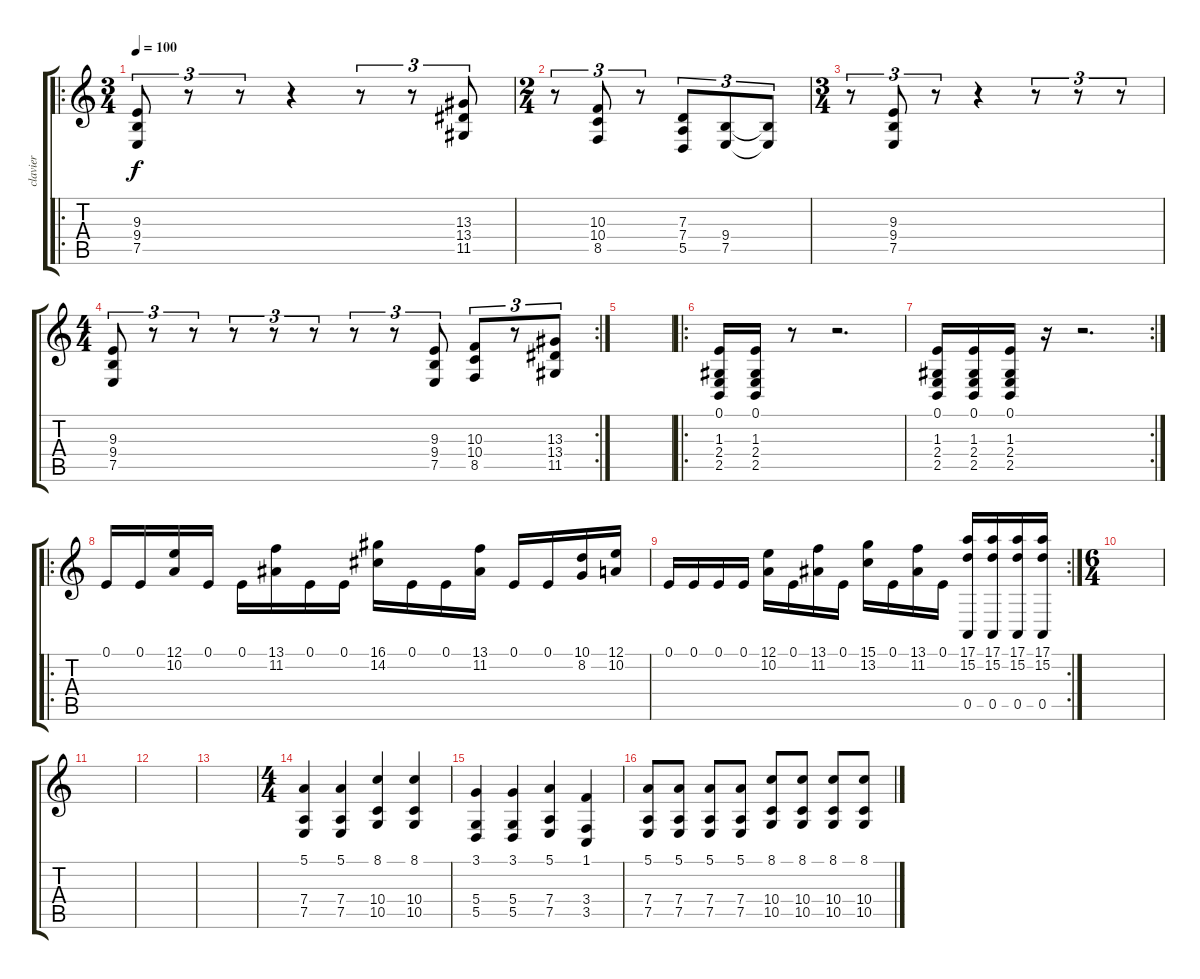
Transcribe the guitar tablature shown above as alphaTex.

\track ("clavier" "clavier") {instrument orchestrahit}
\staff {score tabs}
\tuning (E4 B3 G3 D3 A2 E2) {hide}
\ro
\ts (3 4)
\tempo 100
\clef g2
\ks c
(9.3 9.4 7.5).8{tu (3 2) dy f instrument orchestrahit} r.8{tu (3 2)} r.8{tu (3 2)} r.4 r.8{tu (3 2)} r.8{tu (3 2)} (13.3 13.4 11.5).8{tu (3 2)} |
\ts (2 4)
r.8{tu (3 2)} (10.3 10.4 8.5).8{tu (3 2)} r.8{tu (3 2)} (7.3 7.4 5.5).8{tu (3 2)} (9.4 7.5).8{tu (3 2)} (9.4{t} 7.5{t}).8{tu (3 2)} |
\ts (3 4)
r.8{tu (3 2)} (9.3 9.4 7.5).8{tu (3 2)} r.8{tu (3 2)} r.4 r.8{tu (3 2)} r.8{tu (3 2)} r.8{tu (3 2)} |
\rc 2
\ts (4 4)
(9.3 9.4 7.5).8{tu (3 2)} r.8{tu (3 2)} r.8{tu (3 2)} r.8{tu (3 2)} r.8{tu (3 2)} r.8{tu (3 2)} r.8{tu (3 2)} r.8{tu (3 2)} (9.3 9.4 7.5).8{tu (3 2)} (10.3 10.4 8.5).8{tu (3 2)} r.8{tu (3 2)} (13.3 13.4 11.5).8{tu (3 2)} |
|
\ro
(0.1 1.3 2.4 2.5).16 (0.1 1.3 2.4 2.5).16 r.8 r.2{d} |
\rc 2
(0.1 1.3 2.4 2.5).16 (0.1 1.3 2.4 2.5).16 (0.1 1.3 2.4 2.5).16 r.16 r.2{d} |
\ro
0.1.16 0.1.16 (12.1 10.2).16 0.1.16 0.1.16 (13.1 11.2).16 0.1.16 0.1.16 (16.1 14.2).16 0.1.16 0.1.16 (13.1 11.2).16 0.1.16 0.1.16 (10.1 8.2).16 (12.1 10.2).16 |
\rc 2
0.1.16 0.1.16 0.1.16 0.1.16 (12.1 10.2).16 0.1.16 (13.1 11.2).16 0.1.16 (15.1 13.2).16 0.1.16 (13.1 11.2).16 0.1.16 (17.1 15.2 0.5).16 (17.1 15.2 0.5).16 (17.1 15.2 0.5).16 (17.1 15.2 0.5).16 |
\ts (6 4)
|
|
|
|
\ts (4 4)
(5.1 7.4 7.5).4 (5.1 7.4 7.5).4 (8.1 10.4 10.5).4 (8.1 10.4 10.5).4 |
(3.1 5.4 5.5).4 (3.1 5.4 5.5).4 (5.1 7.4 7.5).4 (1.1 3.4 3.5).4 |
(5.1 7.4 7.5).8 (5.1 7.4 7.5).8 (5.1 7.4 7.5).8 (5.1 7.4 7.5).8 (8.1 10.4 10.5).8 (8.1 10.4 10.5).8 (8.1 10.4 10.5).8 (8.1 10.4 10.5).8
